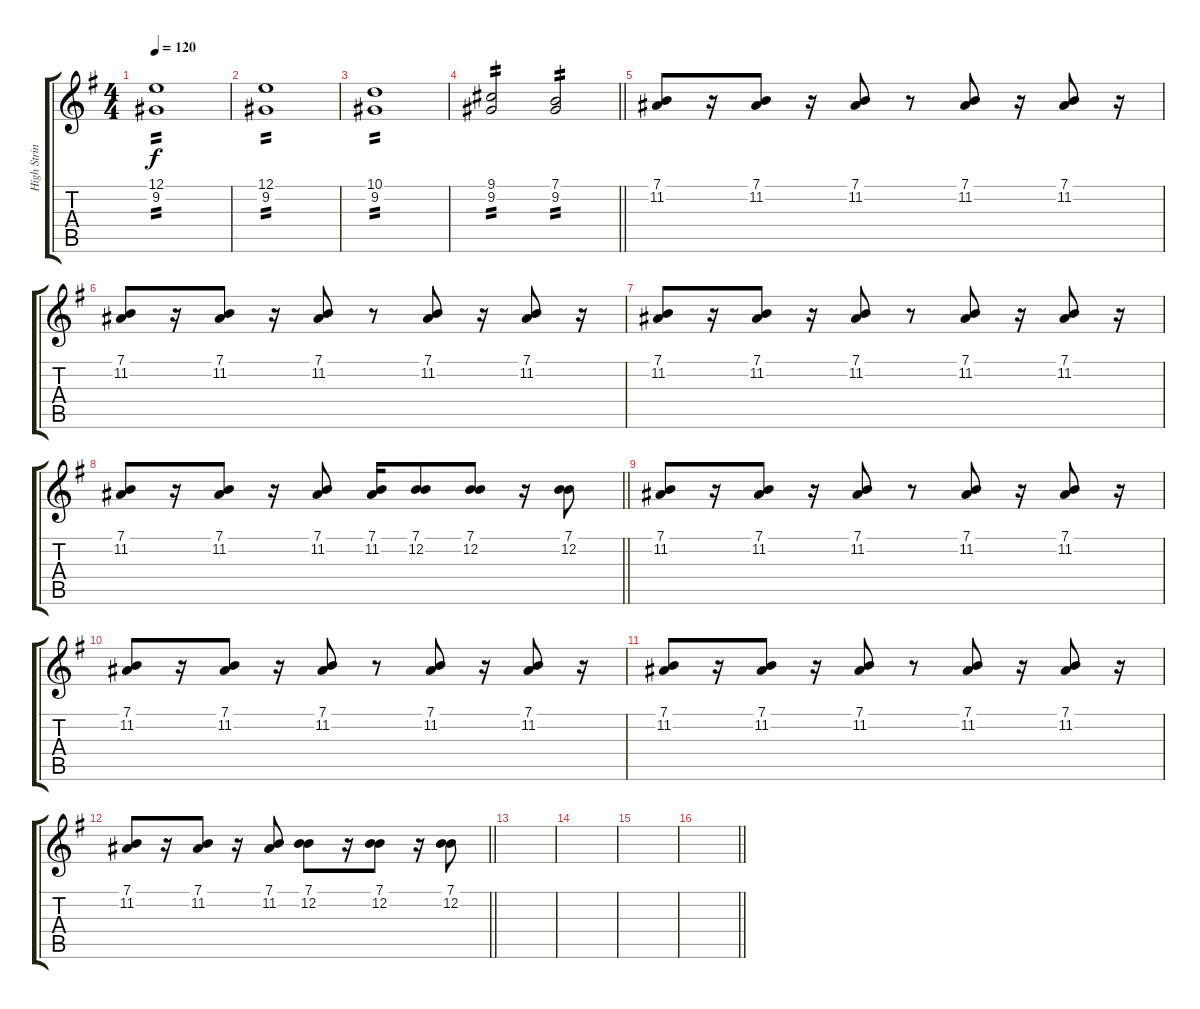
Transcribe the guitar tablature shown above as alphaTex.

\track ("High Strings Standard" "High Strin") {instrument stringensemble1}
\staff {score tabs}
\tuning (E4 B3 G3 D3 A2 E2) {hide}
\ts (4 4)
\tempo 120
\clef g2
\ks eminor
(12.1 9.2).1{tp 2 dy f} |
(12.1 9.2).1{tp 2} |
(10.1 9.2).1{tp 2} |
\barLineRight lightlight
(9.1 9.2).2{tp 2} (7.1 9.2).2{tp 2} |
\section ("" "")
(7.1 11.2).8 r.16 (7.1 11.2).8 r.16 (7.1 11.2).8 r.8 (7.1 11.2).8 r.16 (7.1 11.2).8 r.16 |
(7.1 11.2).8 r.16 (7.1 11.2).8 r.16 (7.1 11.2).8 r.8 (7.1 11.2).8 r.16 (7.1 11.2).8 r.16 |
(7.1 11.2).8 r.16 (7.1 11.2).8 r.16 (7.1 11.2).8 r.8 (7.1 11.2).8 r.16 (7.1 11.2).8 r.16 |
\barLineRight lightlight
(7.1 11.2).8 r.16 (7.1 11.2).8 r.16 (7.1 11.2).8 (7.1 11.2).16 (7.1 12.2).8 (7.1 12.2).8 r.16 (7.1 12.2).8 |
(7.1 11.2).8 r.16 (7.1 11.2).8 r.16 (7.1 11.2).8 r.8 (7.1 11.2).8 r.16 (7.1 11.2).8 r.16 |
(7.1 11.2).8 r.16 (7.1 11.2).8 r.16 (7.1 11.2).8 r.8 (7.1 11.2).8 r.16 (7.1 11.2).8 r.16 |
(7.1 11.2).8 r.16 (7.1 11.2).8 r.16 (7.1 11.2).8 r.8 (7.1 11.2).8 r.16 (7.1 11.2).8 r.16 |
\barLineRight lightlight
(7.1 11.2).8 r.16 (7.1 11.2).8 r.16 (7.1 11.2).8 (7.1 12.2).8 r.16 (7.1 12.2).8{volume 4} r.16 (7.1 12.2).8 |
\section ("" "")
|
|
|
\barLineRight lightlight
